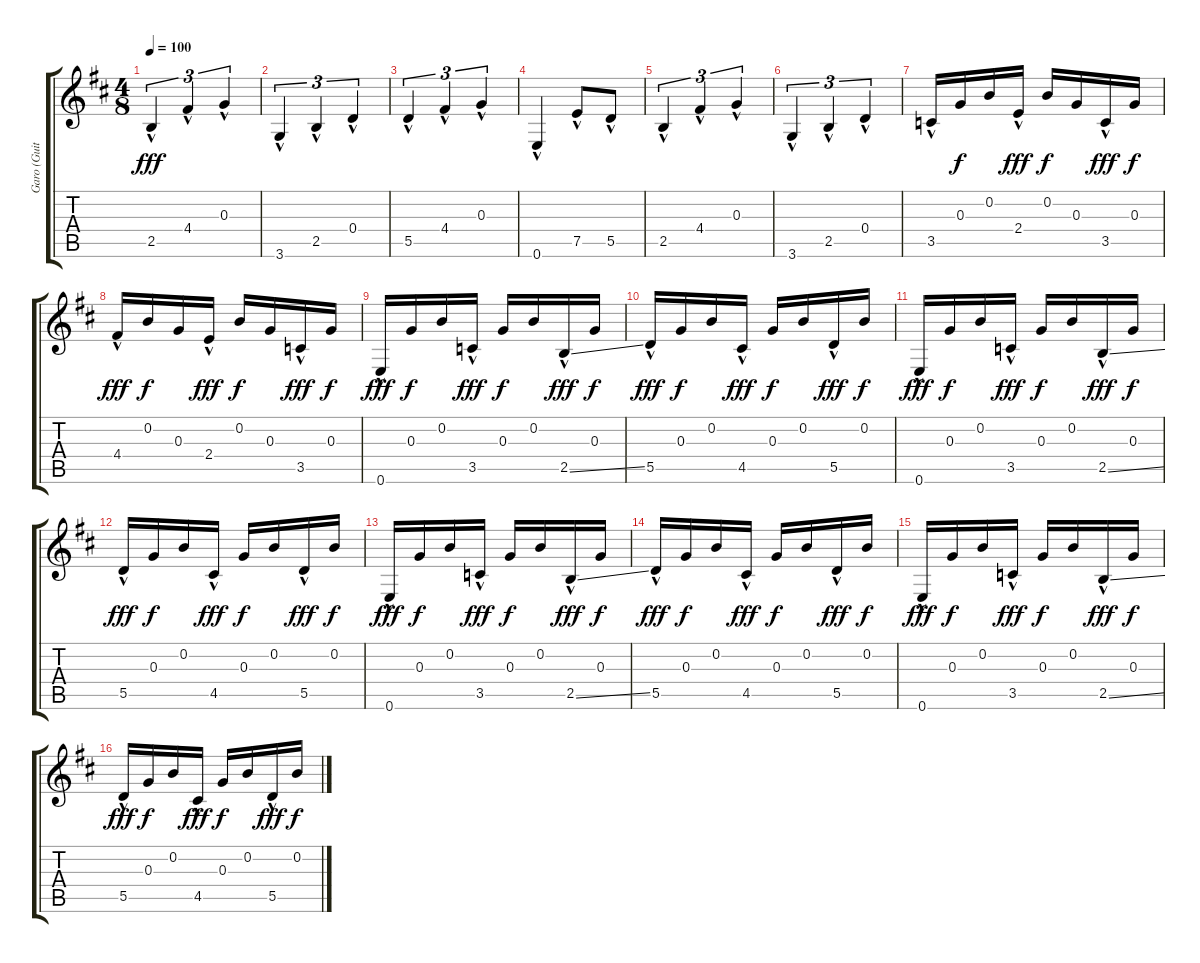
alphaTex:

\track ("Garo (Guitarra Lider)" "Garo (Guit") {instrument acousticguitarnylon}
\staff {score tabs}
\tuning (E4 B3 G3 D3 A2 E2) {hide}
\ts (4 8)
\tempo 100
\clef g2
\ks bminor
2.5{hac}.4{tu (3 2) dy fff} 4.4{hac}.4{tu (3 2)} 0.3{hac}.4{tu (3 2)} |
3.6{hac}.4{tu (3 2)} 2.5{hac}.4{tu (3 2)} 0.4{hac}.4{tu (3 2)} |
5.5{hac}.4{tu (3 2)} 4.4{hac}.4{tu (3 2)} 0.3{hac}.4{tu (3 2)} |
0.6{hac}.4 7.5{hac}.8 5.5{hac}.8 |
2.5{hac}.4{tu (3 2)} 4.4{hac}.4{tu (3 2)} 0.3{hac}.4{tu (3 2)} |
3.6{hac}.4{tu (3 2)} 2.5{hac}.4{tu (3 2)} 0.4{hac}.4{tu (3 2)} |
3.5{hac}.16 0.3.16{dy f} 0.2.16 2.4{hac}.16{dy fff} 0.2.16{dy f} 0.3.16 3.5{hac}.16{dy fff} 0.3.16{dy f} |
4.4{hac}.16{dy fff} 0.2.16{dy f} 0.3.16 2.4{hac}.16{dy fff} 0.2.16{dy f} 0.3.16 3.5{hac}.16{dy fff} 0.3.16{dy f} |
0.6{hac}.16{dy fff} 0.3.16{dy f} 0.2.16 3.5{hac}.16{dy fff} 0.3.16{dy f} 0.2.16 2.5{ss hac}.16{dy fff} 0.3.16{dy f} |
5.5{hac}.16{dy fff} 0.3.16{dy f} 0.2.16 4.5{hac}.16{dy fff} 0.3.16{dy f} 0.2.16 5.5{hac}.16{dy fff} 0.2.16{dy f} |
0.6{hac}.16{dy fff} 0.3.16{dy f} 0.2.16 3.5{hac}.16{dy fff} 0.3.16{dy f} 0.2.16 2.5{ss hac}.16{dy fff} 0.3.16{dy f} |
5.5{hac}.16{dy fff} 0.3.16{dy f} 0.2.16 4.5{hac}.16{dy fff} 0.3.16{dy f} 0.2.16 5.5{hac}.16{dy fff} 0.2.16{dy f} |
0.6{hac}.16{dy fff} 0.3.16{dy f} 0.2.16 3.5{hac}.16{dy fff} 0.3.16{dy f} 0.2.16 2.5{ss hac}.16{dy fff} 0.3.16{dy f} |
5.5{hac}.16{dy fff} 0.3.16{dy f} 0.2.16 4.5{hac}.16{dy fff} 0.3.16{dy f} 0.2.16 5.5{hac}.16{dy fff} 0.2.16{dy f} |
0.6{hac}.16{dy fff} 0.3.16{dy f} 0.2.16 3.5{hac}.16{dy fff} 0.3.16{dy f} 0.2.16 2.5{ss hac}.16{dy fff} 0.3.16{dy f} |
5.5{hac}.16{dy fff} 0.3.16{dy f} 0.2.16 4.5{hac}.16{dy fff} 0.3.16{dy f} 0.2.16 5.5{hac}.16{dy fff} 0.2.16{dy f}
